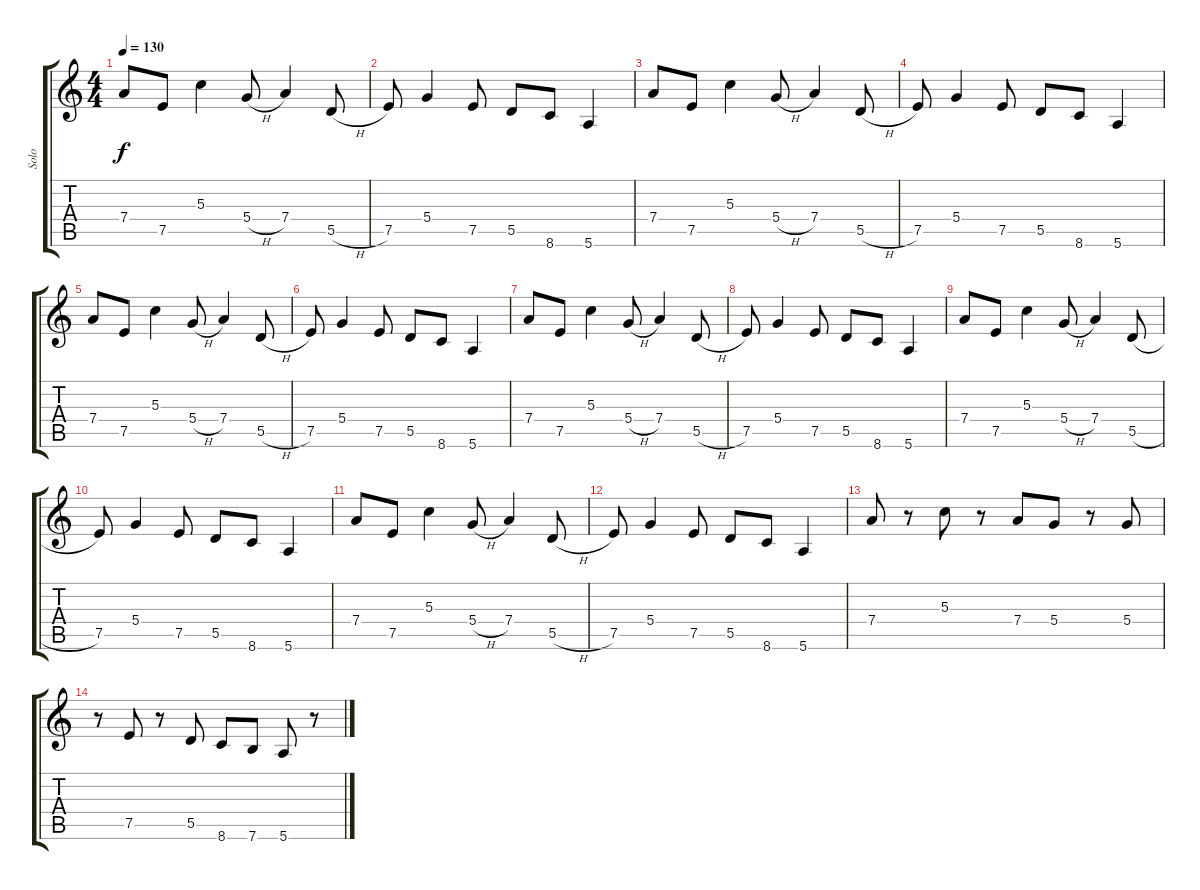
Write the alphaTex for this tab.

\track ("Solo" "Solo") {instrument distortionguitar}
\staff {score tabs}
\tuning (E4 B3 G3 D3 A2 E2) {hide}
\ts (4 4)
\tempo 130
\clef g2
\ks c
7.4.8{dy f} 7.5.8 5.3.4 5.4{h}.8 7.4.4 5.5{h}.8 |
7.5.8 5.4.4 7.5.8 5.5.8 8.6.8 5.6.4 |
7.4.8 7.5.8 5.3.4 5.4{h}.8 7.4.4 5.5{h}.8 |
7.5.8 5.4.4 7.5.8 5.5.8 8.6.8 5.6.4 |
7.4.8 7.5.8 5.3.4 5.4{h}.8 7.4.4 5.5{h}.8 |
7.5.8 5.4.4 7.5.8 5.5.8 8.6.8 5.6.4 |
7.4.8 7.5.8 5.3.4 5.4{h}.8 7.4.4 5.5{h}.8 |
7.5.8 5.4.4 7.5.8 5.5.8 8.6.8 5.6.4 |
7.4.8 7.5.8 5.3.4 5.4{h}.8 7.4.4 5.5{h}.8 |
7.5.8 5.4.4 7.5.8 5.5.8 8.6.8 5.6.4 |
7.4.8 7.5.8 5.3.4 5.4{h}.8 7.4.4 5.5{h}.8 |
7.5.8 5.4.4 7.5.8 5.5.8 8.6.8 5.6.4 |
7.4.8 r.8 5.3.8 r.8 7.4.8 5.4.8 r.8 5.4.8 |
r.8 7.5.8 r.8 5.5.8 8.6.8 7.6.8 5.6.8 r.8
